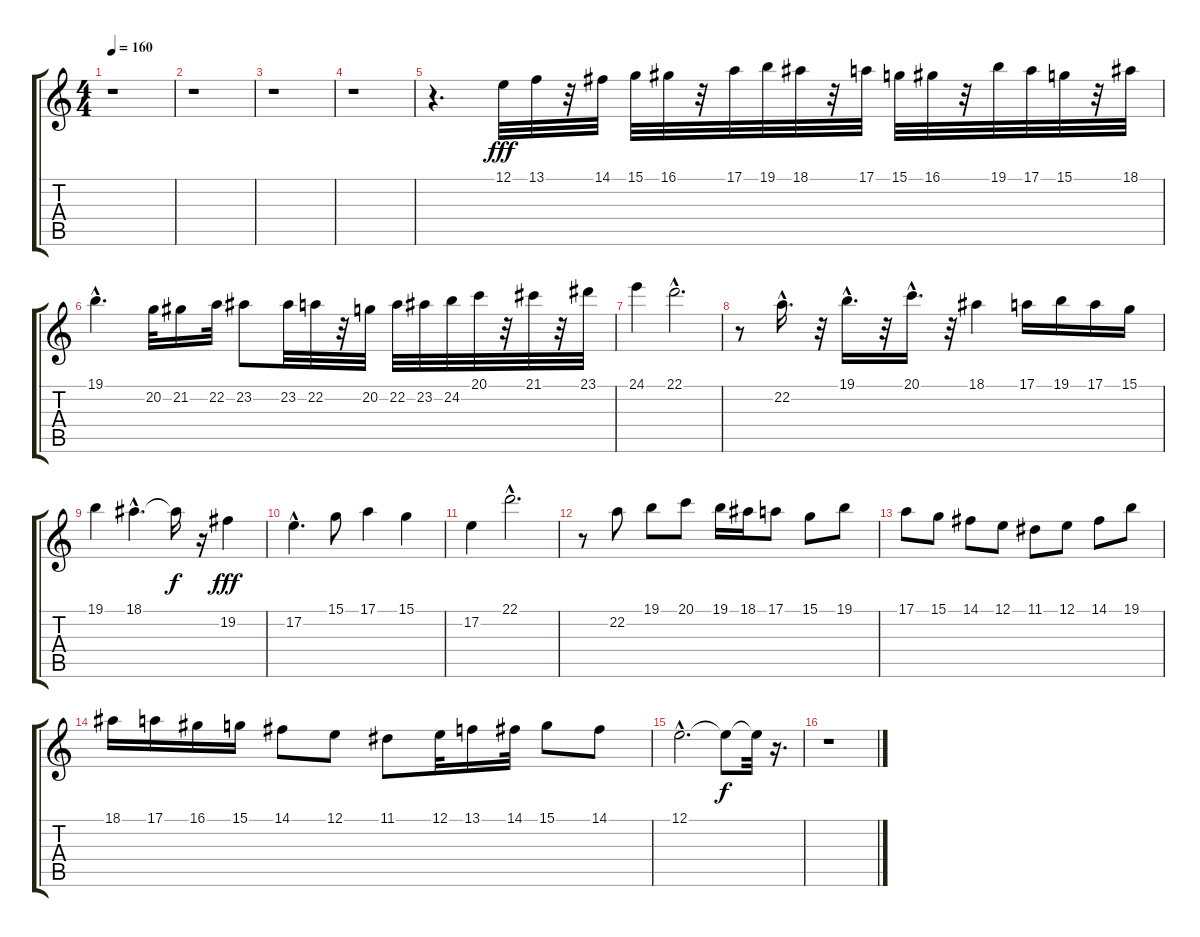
\track "" {instrument stringensemble1}
\staff {score tabs}
\tuning (E4 B3 G3 D3 A2 E2) {hide}
\ts (4 4)
\tempo 160
\clef g2
\ks c
r.1{dy f} |
r.1 |
r.1 |
r.1 |
r.4{d} 12.1.32{dy fff} 13.1.32 r.32 14.1.32 15.1.32 16.1.32 r.32 17.1.32 19.1.32 18.1.32 r.32 17.1.32 15.1.32 16.1.32 r.32 19.1.32 17.1.32 15.1.32 r.32 18.1.32 |
19.1{hac}.4{d} 20.2.32 21.2.16 22.2.32 23.2.8 23.2.32 22.2.32 r.32 20.2.32 22.2.32 23.2.32 24.2.32 20.1.32 r.32 21.1.32 r.32 23.1.32 |
24.1.4 22.1{hac}.2{d} |
r.8 22.2{hac}.16{d} r.32 19.1{hac}.16{d} r.32 20.1{hac}.16{d} r.32 18.1.4 17.1.16 19.1.16 17.1.16 15.1.16 |
19.1.4 18.1{hac}.4{d} 18.1{t}.16{dy f} r.16 19.2.4{dy fff} |
17.2{hac}.4{d} 15.1.8 17.1.4 15.1.4 |
17.2.4 22.1{hac}.2{d} |
r.8 22.2.8 19.1.8 20.1.8 19.1.16 18.1.16 17.1.8 15.1.8 19.1.8 |
17.1.8 15.1.8 14.1.8 12.1.8 11.1.8 12.1.8 14.1.8 19.1.8 |
18.1.16 17.1.16 16.1.16 15.1.16 14.1.8 12.1.8 11.1.8 12.1.32 13.1.16 14.1.32 15.1.8 14.1.8 |
12.1{hac}.2{d} 12.1{t}.8{dy f} 12.1{t}.32 r.16{d} |
r.1
